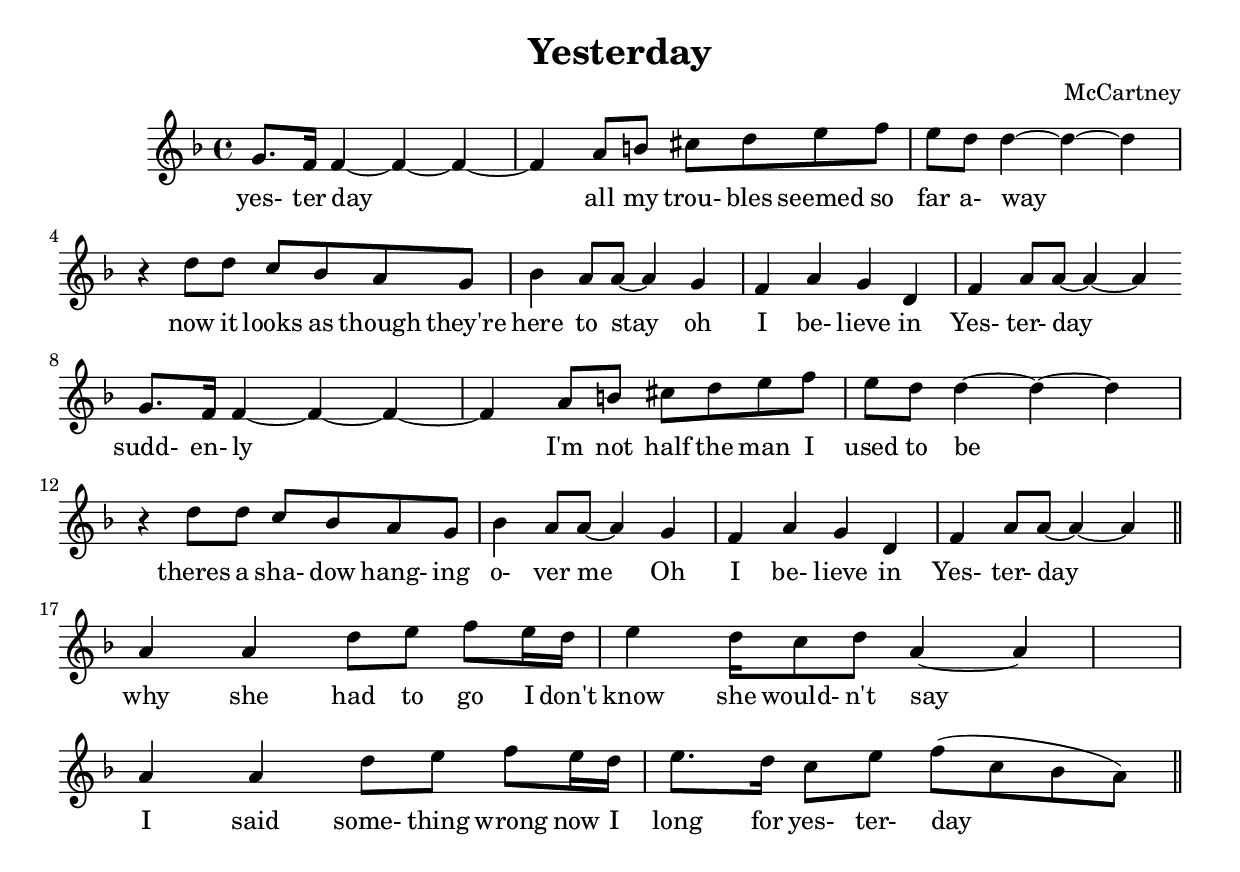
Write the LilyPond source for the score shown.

#(ly:set-option 'midi-extension "mid")
\version "2.12.3"
\include "english.ly"
\header{ title = "Yesterday" composer = "McCartney" }
\include "english.ly"
%{
Filename: yesterday
Key: f
Title: Yesterday
Author: McCartney
Time: 4/4

                                                            *
1) |: <R--  S>   S -- --  | -- <G   M> <P#    D>  <N        S> | <N   D> D -- -- |
       yes- ter  day            all my  trou- bles seemed   so    far a- way

| -- <D    D> <P     m> <G       R> |    m   <G  G>  -- R- | S G   R     D | S   <G    G> - - :|
                                                                         * 
      now  it  looks as  though  they're here to stay   oh   I be- lieve in  Yes- ter- day

                                                        *
2) |: <R--   S>   S -- --  | -- <G    M> <P#   D>  <N   S> | <N     D> D -- -- |
       sudd- en-  ly             I'm  not half the  man I     used  to be

   | -- <D      D> <P     m> <G     R> |   m   <G    G>  -- R- | S G   R     D | S  <G   G> - - :|
                                                                             *
         theres a   sha-  dow hang- ing    o-   ver  me     Oh   I be- lieve in  Yes-ter-day

                        .       
3) || G   G   <D    N> <S-  N  D> |   <N---  D> <P      D>    G- -- |
      why she  had  to  go  I  don't   know  she would- n't   say

                          .                                       . 
   | G   G   <D     N>   <S-    N   D> |   <N--  D>  <P     N>   (SP mG)  ||
     I   said some- thing wrong now I       long for  yes-  ter-  day  

 
  
%}
melody = {
\clef treble
\key c \major
\time 4/4
\autoBeamOn  
\partial 4*0  \bar "|:"  d'8. c'16 c'4~ c'4~ c'4~ \bar "|"  c'4 e'8 fs'8 gs'8 a'8 b'8 c''8 \bar "|"  b'8 a'8 a'4~ a'4~ a'4 \bar "|"  \break
 \bar "|"  r4 a'8 a'8 g'8 f'8 e'8 d'8 \bar "|"  f'4 e'8 e'8~ e'4 d'4 \bar "|"  c'4 e'4 d'4 a4 \bar "|"  c'4 e'8 e'8~ e'4~ e'4 \bar ":|"  \break
 \partial 4*0  \bar "|:"  d'8. c'16 c'4~ c'4~ c'4~ \bar "|"  c'4 e'8 fs'8 gs'8 a'8 b'8 c''8 \bar "|"  b'8 a'8 a'4~ a'4~ a'4 \bar "|"  \break
 \partial 4*0  \bar "|"  r4 a'8 a'8 g'8 f'8 e'8 d'8 \bar "|"  f'4 e'8 e'8~ e'4 d'4 \bar "|"  c'4 e'4 d'4 a4 \bar "|"  c'4 e'8 e'8~ e'4~ e'4 \bar ":|"  \break
 \partial 4*0  \bar "||"  e'4 e'4 a'8 b'8 c''8 b'16 a'16 \bar "|"  b'4 a'16 g'8 a'8 e'4~ e'4 \bar "|"  \break
 \partial 4*0  \bar "|"  e'4 e'4 a'8 b'8 c''8 b'16 a'16 \bar "|"  b'8. a'16 g'8 b'8 c''8( g'8 f'8 e'8) \bar "||"  \break

}

text = \lyricmode {
yes- ter day all my trou- bles seemed so far a- way now it looks as though they're here to stay oh I be- lieve in Yes- ter- day sudd- en- ly I'm not half the man I used to be theres a sha- dow hang- ing o- ver me Oh I be- lieve in Yes- ter- day why she had to go I don't know she would- n't say I said some- thing wrong now I long for yes- ter- day
}

\score{
\transpose c' f'
<<
\new Voice = "one" {
  \melody
}
\new Lyrics \lyricsto "one" \text
>>
\layout { }
\midi { }
}